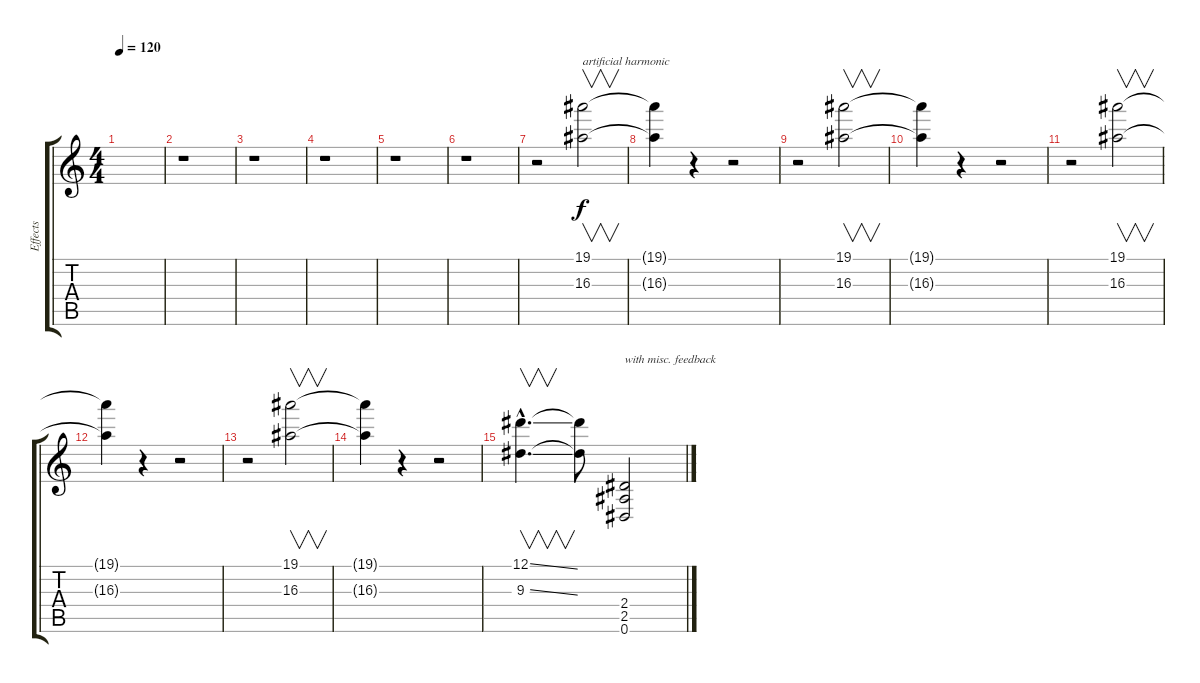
\track ("Effects" "Effects") {instrument overdrivenguitar}
\staff {score tabs}
\tuning (Eb4 Bb3 Gb3 Db3 Ab2 Eb2) {hide}
\ts (4 4)
\tempo 120
\clef g2
\ks c
|
r.1 |
r.1 |
r.1 |
r.1 |
r.1 |
r.2 (19.1 16.3).2{v txt "artificial harmonic"} |
(19.1{t} 16.3{t}).4 r.4 r.2 |
r.2 (19.1 16.3).2{v} |
(19.1{t} 16.3{t}).4 r.4 r.2 |
r.2 (19.1 16.3).2{v} |
(19.1{t} 16.3{t}).4 r.4 r.2 |
r.2 (19.1 16.3).2{v} |
(19.1{t} 16.3{t}).4 r.4 r.2 |
(12.1{ss hac} 9.3{ss hac}).4{v d} (12.1{t} 9.3{t}).8 (2.4 2.5 0.6).2{txt "with misc. feedback"}
